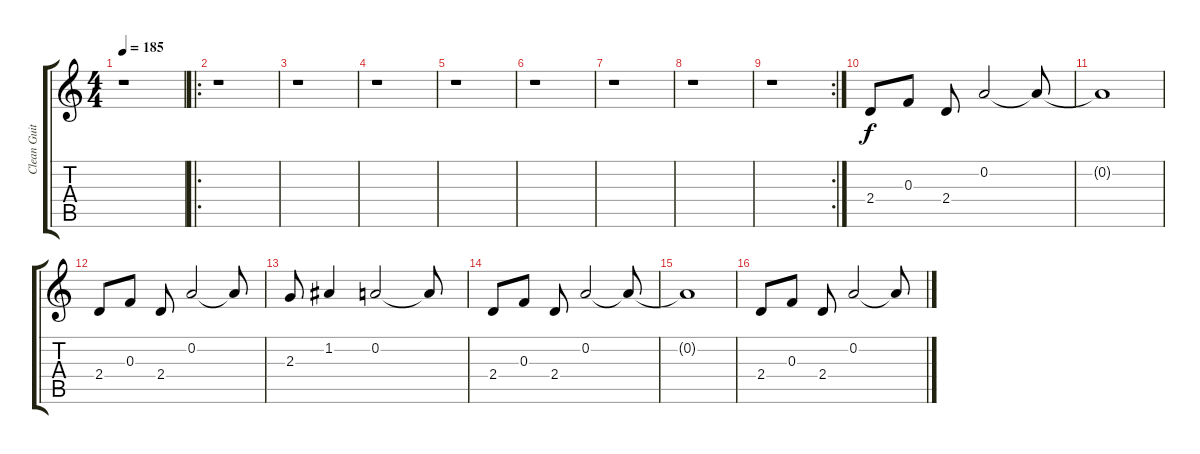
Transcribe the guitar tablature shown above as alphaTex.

\track ("Clean Guitar 1" "Clean Guit") {instrument acousticguitarsteel}
\staff {score tabs}
\tuning (D4 A3 F3 C3 G2 C2) {hide}
\ts (4 4)
\tempo 185
\clef g2
\ks c
r.1{dy f} |
\ro
r.1 |
r.1 |
r.1 |
r.1 |
r.1 |
r.1 |
r.1 |
\rc 2
r.1 |
2.4.8 0.3.8 2.4.8 0.2.2 0.2{t}.8 |
0.2{t}.1 |
2.4.8 0.3.8 2.4.8 0.2.2 0.2{t}.8 |
2.3.8 1.2.4 0.2.2 0.2{t}.8 |
2.4.8 0.3.8 2.4.8 0.2.2 0.2{t}.8 |
0.2{t}.1 |
2.4.8 0.3.8 2.4.8 0.2.2 0.2{t}.8
